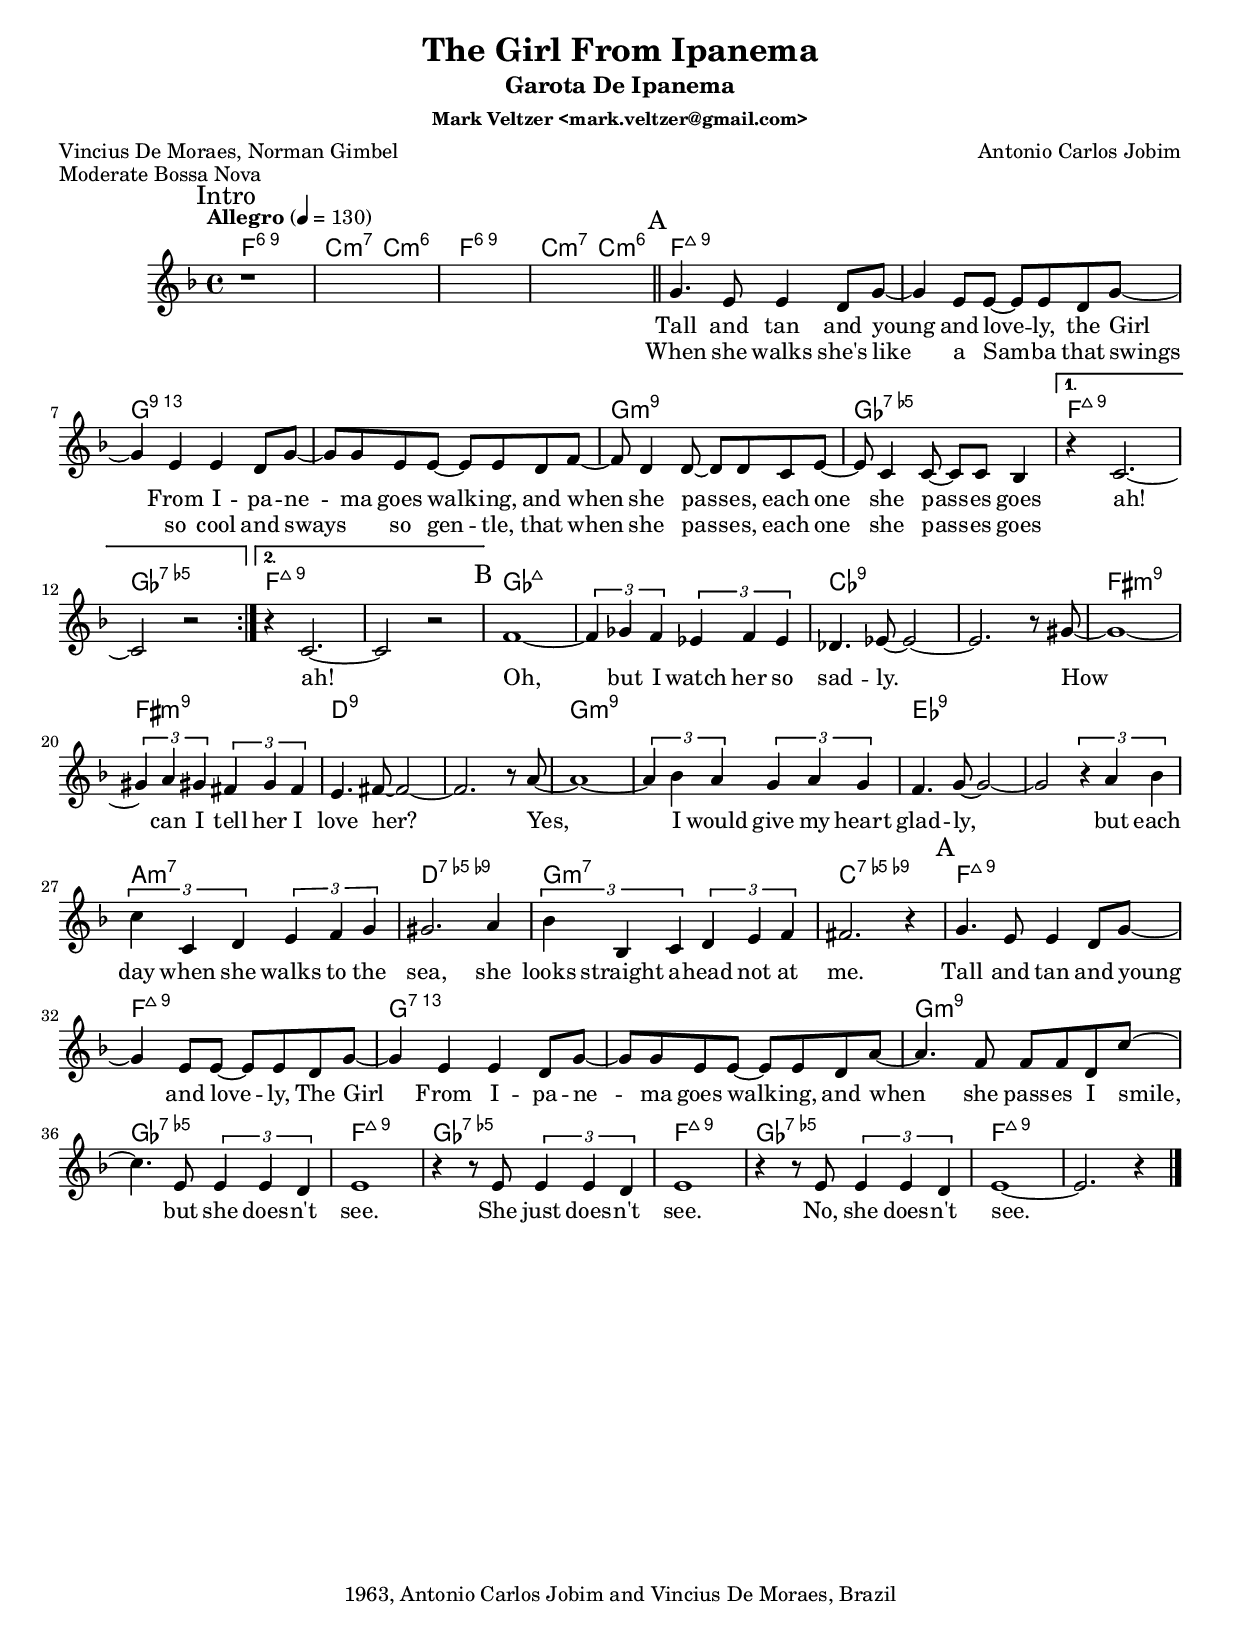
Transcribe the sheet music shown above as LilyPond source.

\include "src/include/common.lyi"
\header {
	title="The Girl From Ipanema"
	subtitle="Garota De Ipanema"
	composer="Antonio Carlos Jobim"
	poet="Vincius De Moraes, Norman Gimbel"
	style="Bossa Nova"
	piece="Moderate Bossa Nova"
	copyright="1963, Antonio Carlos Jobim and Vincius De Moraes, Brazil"
	%% Sole Selling Agent Duchess Music Corporation (MCA), New York, NY for all
	%% English speaking countries

	completion="5"
	uuid="2c3b337c-a26f-11df-b7d1-0019d11e5a41"
	
}

%{
	TODO:
		- publish this.
%}
myChords=\chordmode {
	\set chordChanges = ##t

	\mark "Intro"
	f1:6.9 | c2:m7 c:m6 | f1:6.9 | c2:m7 c:m6 |
	\mark "A"
	\repeat volta 2 {
		f1:maj7.9 | f1:maj7.9 | g1:13 | g1:13 |
		g1:m7.9 | ges1:7.5- |
	} \alternative {
		{
			f1:maj7.9 | ges1:7.5- |
		} {
			f1:maj7.9 | f1:maj7.9 |
		}
	}
	\mark "B"
	ges1:maj7 | ges1:maj7 | ces1:7.9 | ces1:7.9 |
	fis1:m7.9 | fis1:m7.9 | d1:7.9 | d1:7.9 |
	g1:m7.9 | g1:m7.9 | ees1:7.9 | ees1:7.9 |
	a1:m7 | d1:7.5-.9- | g1:m7 | c1:7.5-.9- |
	\mark "A"
	f1:maj7.9 | f1:maj7.9 | g1:7.13 | g1:7.13 |
	g1:m7.9 | ges1:7.5- | f1:maj7.9 | ges1:7.5- |
	f1:maj7.9 | ges1:7.5- | f1:maj7.9 | f1:maj7.9 \bar "|."
}

myVoice=\relative c' {
	\time 4/4
	\key f \major
	\clef treble
	%% http://veltzer.net/blog/blog/2010/08/14/musical-tempo-table/
	\tempo "Allegro" 4 = 130

	% intro
	r1 * 4 \bar "||"

	% A part
	\repeat volta 2 {
		g'4. e8 e4 d8 g ~ | g4 e8 e ~ e e d g ~ |
		g4 e e d8 g ~ | g g e e ~ e e d f ~ |
		f d4 d8 ~ d d c e ~ | e c4 c8 ~ c c bes4 |
	} \alternative {
		{
			r4 c2.~ | c2 r2 |
		} {
			r4 c2.~ | c2 r2 |
		}
	}

	% B part
	f1 ~ | \times 2/3 {f4 ges f} \times 2/3 {ees4 f ees} |
	des4. ees8 ~ ees2~ | ees2. r8 gis ~ |
	gis1 ~ | \times 2/3 {gis4 a gis} \times 2/3 {fis gis fis} |
	e4. fis8 ~ fis2~ | fis2. r8 a ~ |
	a1 ~ | \times 2/3 {a4 bes a} \times 2/3 {g a g} |
	f4. g8 ~ g2~ | g2 \times 2/3 {r4 a bes} |
	\times 2/3 {c c, d} \times 2/3 {e f g} | gis2. a4 |
	\times 2/3 {bes bes, c} \times 2/3 {d e f} | fis2. r4 |

	% back to A part
	g4. e8 e4 d8 g8 ~ | g4 e8 e ~ e e d g ~ |
	g4 e e d8 g ~ | g g e e ~ e e d a' ~ |
	a4. f8 f f d c' ~ | c4. e,8 \times 2/3 {e4 e d} |
	e1 | r4 r8 e8 \times 2/3 {e4 e d} |
	e1 | r4 r8 e8 \times 2/3 {e4 e d} |
	e1~ | e2. r4 |
}

myLyrics=\lyricmode {
	Tall and tan and young and love -- ly,
	the Girl From I -- pa -- ne -- ma goes walk -- ing,
	and when she pass -- es, each one she pass -- es goes "ah!"

	"ah!"

	Oh, but I watch her so sad -- ly.
	How can I tell her I love her?
	Yes, I would give my heart glad -- ly,
	but each day when she walks to the sea,
	she looks straight a -- head not at me.

	Tall and tan and young and love -- ly,
	The Girl From I -- pa -- ne -- ma goes walk -- ing,
	and when she pass -- es I smile,
	but she does -- n't see.
	She just does -- n't see.
	No, she does -- n't see.
}
myLyricsmore=\lyricmode {
	When she walks she's like a Sam -- ba
	that swings so cool and sways _ so gen -- tle,
	that when she pass -- es, each one she pass -- es goes
}
%% score for printing
\score {
	<<
		\new ChordNames="mychords" \myChords
		\new Voice="myvoice" \myVoice
		\new Lyrics \lyricsto "myvoice" \myLyrics
		\new Lyrics \lyricsto "myvoice" \myLyricsmore
	>>
	\layout {
	}
}
%% score for midi
\score {
	\unfoldRepeats
	<<
		\new ChordNames="mychords" \myChords
		\new Voice="myvoice" \myVoice
	>>
	\midi {
	}
}
